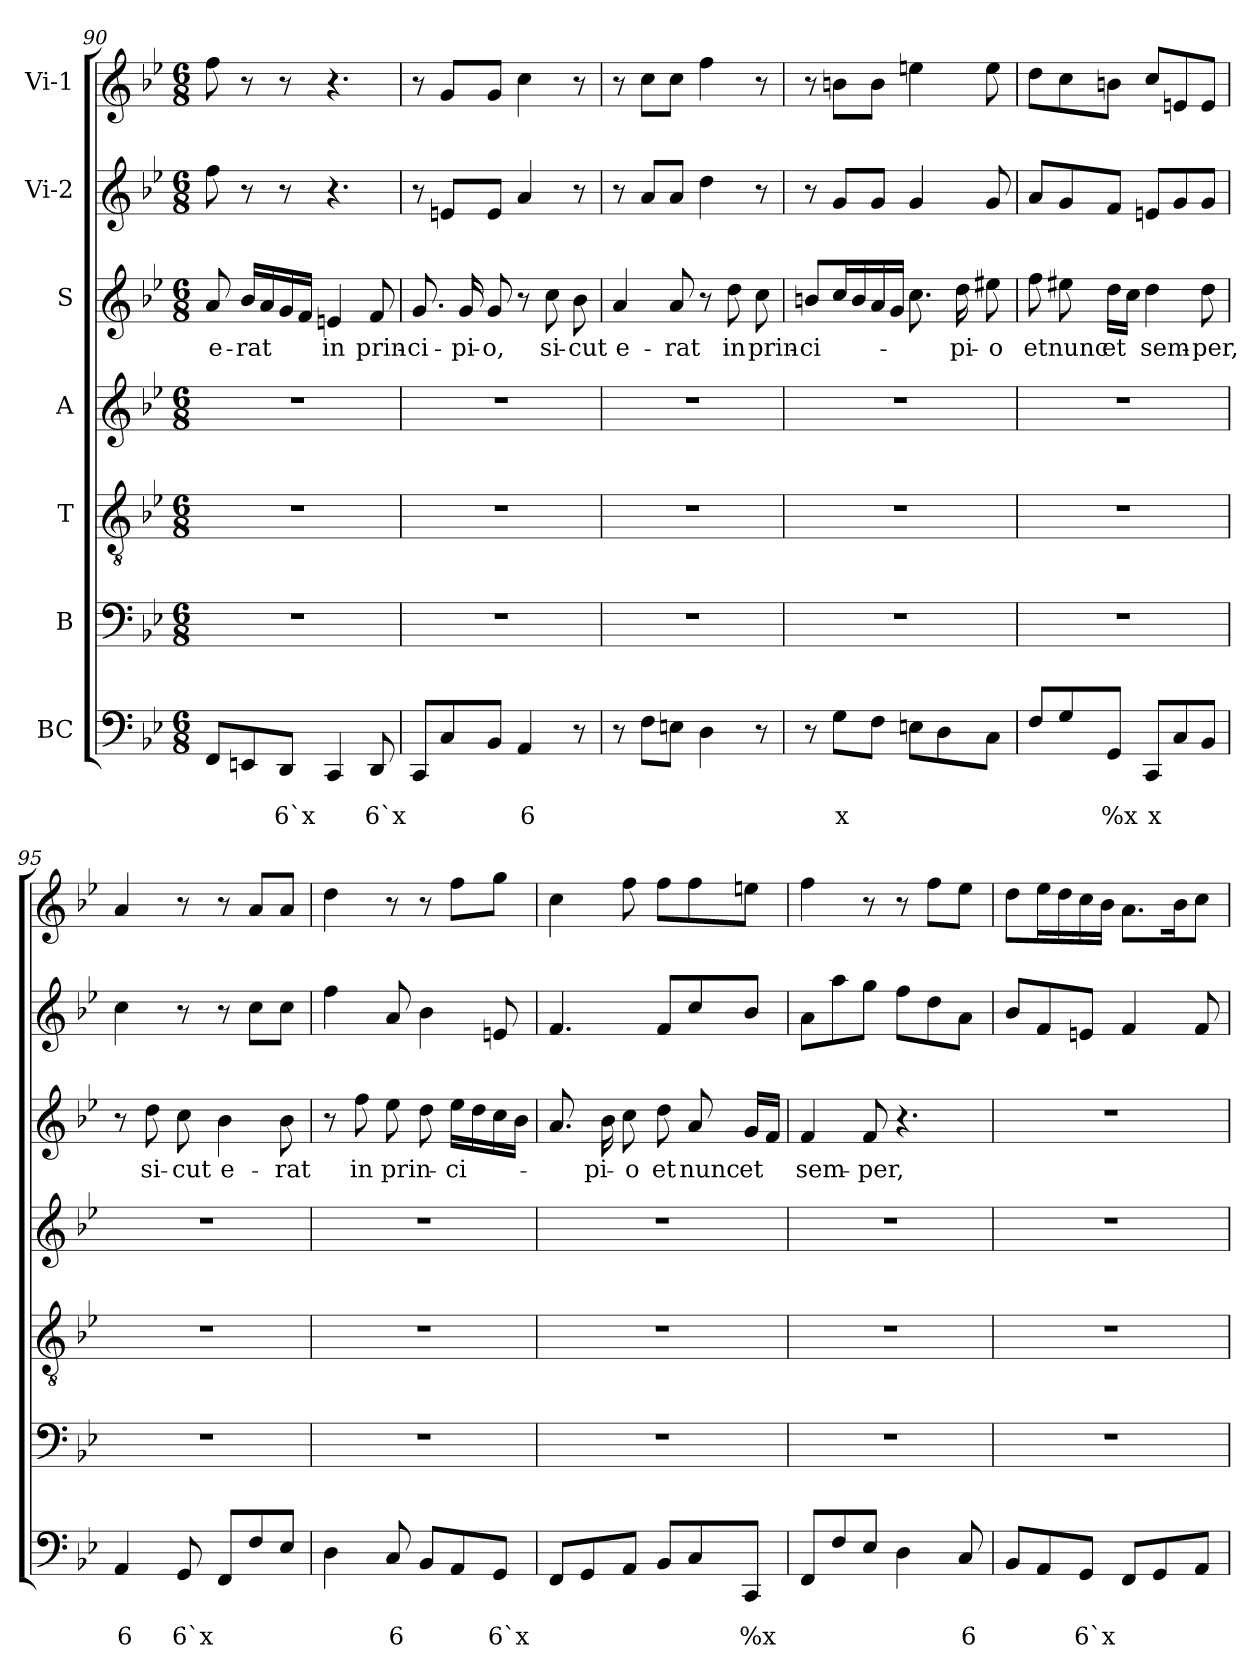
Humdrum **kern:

**kern	**text	**text	**kern	**kern	**kern	**kern	**text	**kern	**kern
*part7	*part7	*part7	*part6	*part5	*part4	*part3	*part3	*part2	*part1
*staff7	*staff7	*staff7	*staff6	*staff5	*staff4	*staff3	*staff3	*staff2	*staff1
*I"BC	*	*	*I"B	*I"T	*I"A	*I"S	*	*I"Vi-2	*I"Vi-1
*clefF4	*	*	*clefF4	*clefGv2	*clefG2	*clefG2	*	*clefG2	*clefG2
*k[b-e-]	*	*	*k[b-e-]	*k[b-e-]	*k[b-e-]	*k[b-e-]	*	*k[b-e-]	*k[b-e-]
*B-:	*	*	*B-:	*B-:	*B-:	*B-:	*	*B-:	*B-:
*M6/8	*	*	*M6/8	*M6/8	*M6/8	*M6/8	*	*M6/8	*M6/8
=90	=90	=90	=90	=90	=90	=90	=90	=90	=90
!	!	!	!	!	!	!	!LO:LY:b	!	!
8FF/L	.	.	2.r	2.r	2.r	8a/	e-	8ff\	8ff\
!	!	!	!	!	!	!	!LO:LY:b	!	!
8EEn/	.	.	.	.	.	16b-/LL	-rat	8r	8r
.	.	.	.	.	.	16a/	.	.	.
!	!	!LO:LY:b	!	!	!	!	!	!	!
8DD/J	.	6`x	.	.	.	16g/	.	8r	8r
.	.	.	.	.	.	16f/JJ	.	.	.
!	!	!	!	!	!	!	!LO:LY:b	!	!
4CC/	.	.	.	.	.	4en/	in	4.r	4.r
!	!	!LO:LY:b	!	!	!	!	!LO:LY:b	!	!
8DD/	.	6`x	.	.	.	8f/	prin-	.	.
=91	=91	=91	=91	=91	=91	=91	=91	=91	=91
!	!	!	!	!	!	!	!LO:LY:b	!	!
8CC/L	.	.	2.r	2.r	2.r	8.g/	-ci-	8r	8r
8C/	.	.	.	.	.	.	.	8en/L	8g/L
!	!	!	!	!	!	!	!LO:LY:b	!	!
.	.	.	.	.	.	16g/	-pi-	.	.
!	!	!	!	!	!	!	!LO:LY:b	!	!
8BB-/J	.	.	.	.	.	8g/	-o,	8e/J	8g/J
!	!	!LO:LY:b	!	!	!	!	!	!	!
4AA/	.	6	.	.	.	8r	.	4a/	4cc\
!	!	!	!	!	!	!	!LO:LY:b	!	!
.	.	.	.	.	.	8cc\	si-	.	.
!	!	!	!	!	!	!	!LO:LY:b	!	!
8r	.	.	.	.	.	8b-\	-cut	8r	8r
=92	=92	=92	=92	=92	=92	=92	=92	=92	=92
!	!	!	!	!	!	!	!LO:LY:b	!	!
8r	.	.	2.r	2.r	2.r	4a/	e-	8r	8r
8F\L	.	.	.	.	.	.	.	8a/L	8cc\L
!	!	!	!	!	!	!	!LO:LY:b	!	!
8En\J	.	.	.	.	.	8a/	-rat	8a/J	8cc\J
4D\	.	.	.	.	.	8r	.	4dd\	4ff\
!	!	!	!	!	!	!	!LO:LY:b	!	!
.	.	.	.	.	.	8dd\	in	.	.
!	!	!	!	!	!	!	!LO:LY:b	!	!
8r	.	.	.	.	.	8cc\	prin-	8r	8r
!!LO:LB:g=z
=93	=93	=93	=93	=93	=93	=93	=93	=93	=93
!	!	!	!	!	!	!	!LO:LY:b	!	!
8r	.	.	2.r	2.r	2.r	8bn/L	-ci-	8r	8r
!	!	!LO:LY:b	!	!	!	!	!	!	!
8G\L	.	x	.	.	.	16cc/L	.	8g/L	8bn\L
.	.	.	.	.	.	16b/	.	.	.
8F\J	.	.	.	.	.	16a/	.	8g/J	8b\J
.	.	.	.	.	.	16g/JJ	.	.	.
8En\L	.	.	.	.	.	8.cc\	.	4g/	4een\
8D\	.	.	.	.	.	.	.	.	.
!	!	!	!	!	!	!	!LO:LY:b	!	!
.	.	.	.	.	.	16dd\	-pi-	.	.
!	!	!	!	!	!	!	!LO:LY:b	!	!
8C\J	.	.	.	.	.	8ee#X\	-o	8g/	8ee\
=94	=94	=94	=94	=94	=94	=94	=94	=94	=94
!	!	!	!	!	!	!	!LO:LY:b	!	!
8F/L	.	.	2.r	2.r	2.r	8ff\	et	8a/L	8dd\L
!	!	!	!	!	!	!	!LO:LY:b	!	!
8G/	.	.	.	.	.	8ee#X\	nunc	8g/	8cc\
!	!	!LO:LY:b	!	!	!	!	!LO:LY:b	!	!
8GG/J	.	%x	.	.	.	16dd\LL	et	8f/J	8bn\J
.	.	.	.	.	.	16cc\JJ	.	.	.
!	!	!LO:LY:b	!	!	!	!	!LO:LY:b	!	!
8CC/L	.	x	.	.	.	4dd\	sem-	8en/L	8cc/L
8C/	.	.	.	.	.	.	.	8g/	8en/
!	!	!	!	!	!	!	!LO:LY:b	!	!
8BB-/J	.	.	.	.	.	8dd\	-per,	8g/J	8e/J
=95	=95	=95	=95	=95	=95	=95	=95	=95	=95
!	!	!LO:LY:b	!	!	!	!	!	!	!
4AA/	.	6	2.r	2.r	2.r	8r	.	4cc\	4a/
!	!	!	!	!	!	!	!LO:LY:b	!	!
.	.	.	.	.	.	8dd\	si-	.	.
!	!	!LO:LY:b	!	!	!	!	!LO:LY:b	!	!
8GG/	.	6`x	.	.	.	8cc\	-cut	8r	8r
!	!	!	!	!	!	!	!LO:LY:b	!	!
8FF/L	.	.	.	.	.	4b-\	e-	8r	8r
8F/	.	.	.	.	.	.	.	8cc\L	8a/L
!	!	!	!	!	!	!	!LO:LY:b	!	!
8E-/J	.	.	.	.	.	8b-\	-rat	8cc\J	8a/J
=96	=96	=96	=96	=96	=96	=96	=96	=96	=96
4D\	.	.	2.r	2.r	2.r	8r	.	4ff\	4dd\
!	!	!	!	!	!	!	!LO:LY:b	!	!
.	.	.	.	.	.	8ff\	in	.	.
!	!	!LO:LY:b	!	!	!	!	!LO:LY:b	!	!
8C/	.	6	.	.	.	8ee-\	prin-	8a/	8r
8BB-/L	.	.	.	.	.	8dd\	.	4b-\	8r
!	!	!	!	!	!	!	!LO:LY:b	!	!
8AA/	.	.	.	.	.	16ee-\LL	-ci-	.	8ff\L
.	.	.	.	.	.	16dd\	.	.	.
!	!	!LO:LY:b	!	!	!	!	!	!	!
8GG/J	.	6`x	.	.	.	16cc\	.	8en/	8gg\J
.	.	.	.	.	.	16b-\JJ	.	.	.
!!LO:PB:g=z
=97	=97	=97	=97	=97	=97	=97	=97	=97	=97
8FF/L	.	.	2.r	2.r	2.r	8.a/	.	4.f/	4cc\
8GG/	.	.	.	.	.	.	.	.	.
!	!	!	!	!	!	!	!LO:LY:b	!	!
.	.	.	.	.	.	16b-\	-pi-	.	.
!	!	!	!	!	!	!	!LO:LY:b	!	!
8AA/J	.	.	.	.	.	8cc\	-o	.	8ff\
!	!	!	!	!	!	!	!LO:LY:b	!	!
8BB-/L	.	.	.	.	.	8dd\	et	8f/L	8ff\L
!	!	!	!	!	!	!	!LO:LY:b	!	!
8C/	.	.	.	.	.	8a/	nunc	8cc/	8ff\
!	!	!LO:LY:b	!	!	!	!	!LO:LY:b	!	!
8CC/J	.	%x	.	.	.	16g/LL	et	8b-/J	8een\J
.	.	.	.	.	.	16f/JJ	.	.	.
=98	=98	=98	=98	=98	=98	=98	=98	=98	=98
!	!	!	!	!	!	!	!LO:LY:b	!	!
8FF/L	.	.	2.r	2.r	2.r	4f/	sem-	8a\L	4ff\
8F/	.	.	.	.	.	.	.	8aa\	.
!	!	!	!	!	!	!	!LO:LY:b	!	!
8E-/J	.	.	.	.	.	8f/	-per,	8gg\J	8r
4D\	.	.	.	.	.	4.r	.	8ff\L	8r
.	.	.	.	.	.	.	.	8dd\	8ff\L
!	!	!LO:LY:b	!	!	!	!	!	!	!
8C/	.	6	.	.	.	.	.	8a\J	8ee-\J
=99	=99	=99	=99	=99	=99	=99	=99	=99	=99
8BB-/L	.	.	2.r	2.r	2.r	2.r	.	8b-/L	8dd\L
8AA/	.	.	.	.	.	.	.	8f/	16ee-\L
.	.	.	.	.	.	.	.	.	16dd\
!	!	!LO:LY:b	!	!	!	!	!	!	!
8GG/J	.	6`x	.	.	.	.	.	8en/J	16cc\
.	.	.	.	.	.	.	.	.	16b-\JJ
8FF/L	.	.	.	.	.	.	.	4f/	8.a\L
8GG/	.	.	.	.	.	.	.	.	.
.	.	.	.	.	.	.	.	.	16b-\k
8AA/J	.	.	.	.	.	.	.	8f/	8cc\J
=	=	=	=	=	=	=	=	=	=
*-	*-	*-	*-	*-	*-	*-	*-	*-	*-
